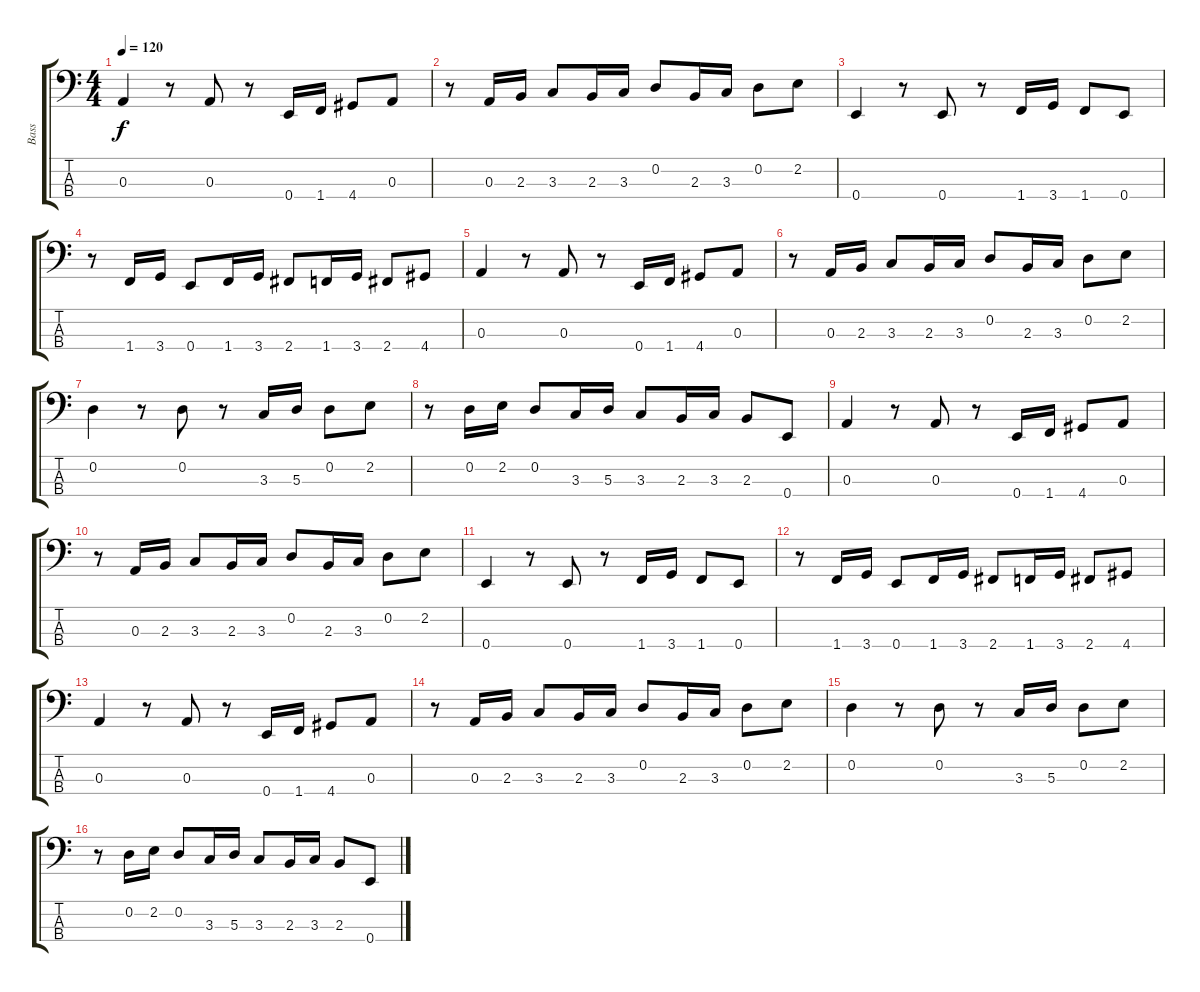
\track ("Bass" "Bass") {instrument electricbassfinger}
\staff {score tabs}
\tuning (G2 D2 A1 E1) {hide}
\ts (4 4)
\tempo 120
\clef f4
\ks c
0.3.4{dy f} r.8 0.3.8 r.8 0.4.16 1.4.16 4.4.8 0.3.8 |
r.8 0.3.16 2.3.16 3.3.8 2.3.16 3.3.16 0.2.8 2.3.16 3.3.16 0.2.8 2.2.8 |
0.4.4 r.8 0.4.8 r.8 1.4.16 3.4.16 1.4.8 0.4.8 |
r.8 1.4.16 3.4.16 0.4.8 1.4.16 3.4.16 2.4.8 1.4.16 3.4.16 2.4.8 4.4.8 |
0.3.4 r.8 0.3.8 r.8 0.4.16 1.4.16 4.4.8 0.3.8 |
r.8 0.3.16 2.3.16 3.3.8 2.3.16 3.3.16 0.2.8 2.3.16 3.3.16 0.2.8 2.2.8 |
0.2.4 r.8 0.2.8 r.8 3.3.16 5.3.16 0.2.8 2.2.8 |
r.8 0.2.16 2.2.16 0.2.8 3.3.16 5.3.16 3.3.8 2.3.16 3.3.16 2.3.8 0.4.8 |
0.3.4 r.8 0.3.8 r.8 0.4.16 1.4.16 4.4.8 0.3.8 |
r.8 0.3.16 2.3.16 3.3.8 2.3.16 3.3.16 0.2.8 2.3.16 3.3.16 0.2.8 2.2.8 |
0.4.4 r.8 0.4.8 r.8 1.4.16 3.4.16 1.4.8 0.4.8 |
r.8 1.4.16 3.4.16 0.4.8 1.4.16 3.4.16 2.4.8 1.4.16 3.4.16 2.4.8 4.4.8 |
0.3.4 r.8 0.3.8 r.8 0.4.16 1.4.16 4.4.8 0.3.8 |
r.8 0.3.16 2.3.16 3.3.8 2.3.16 3.3.16 0.2.8 2.3.16 3.3.16 0.2.8 2.2.8 |
0.2.4 r.8 0.2.8 r.8 3.3.16 5.3.16 0.2.8 2.2.8 |
r.8 0.2.16 2.2.16 0.2.8 3.3.16 5.3.16 3.3.8 2.3.16 3.3.16 2.3.8 0.4.8
